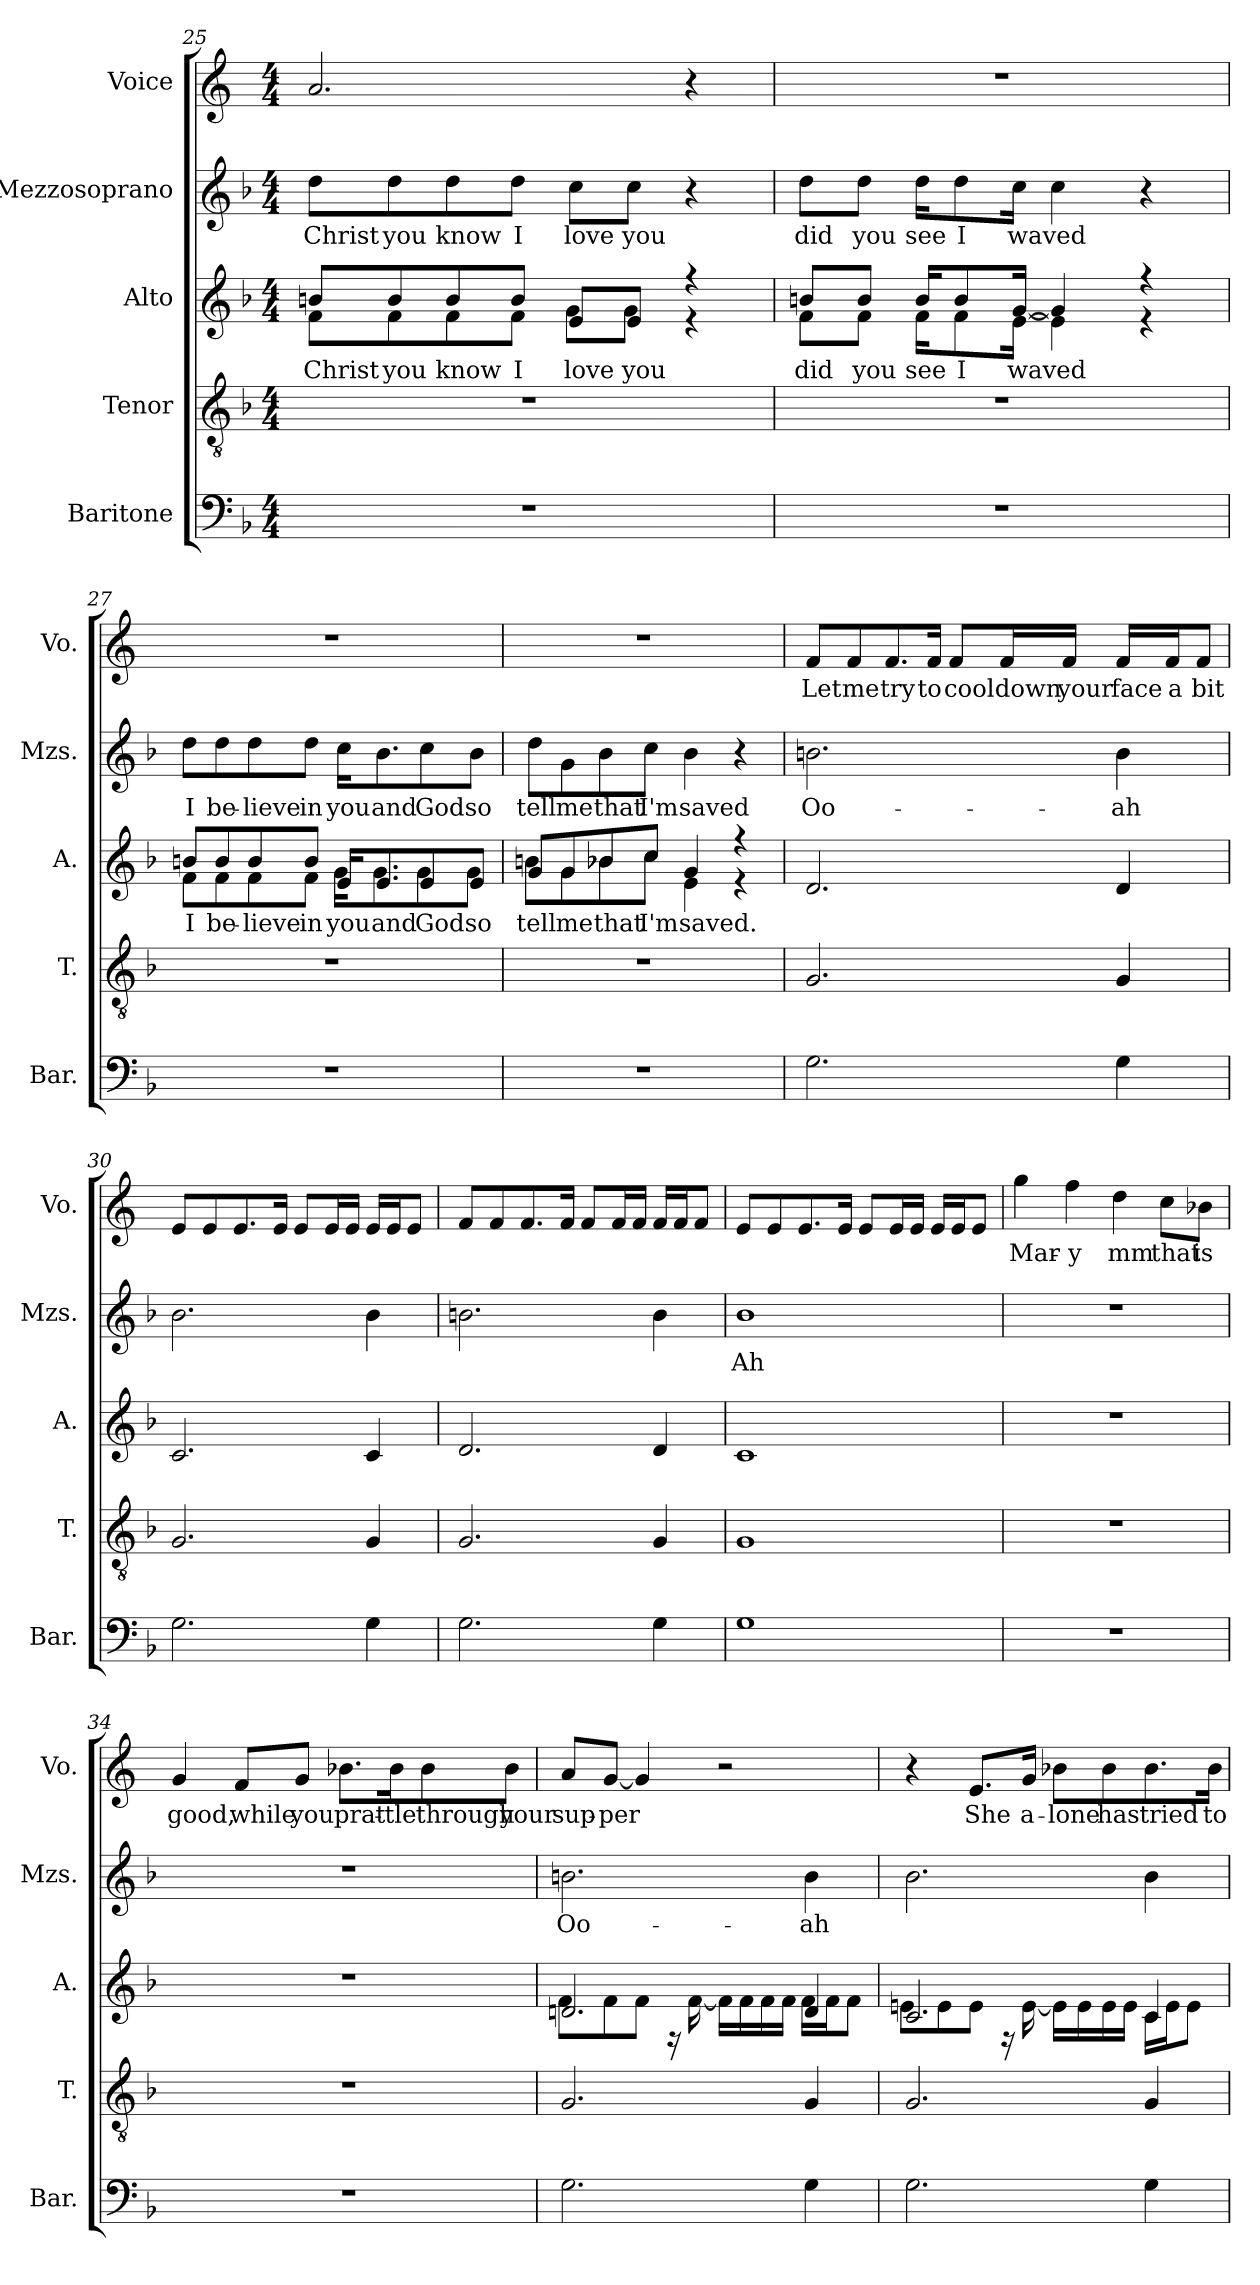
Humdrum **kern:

**kern	**kern	**kern	**text	**kern	**text	**kern	**text
*part5	*part4	*part3	*part3	*part2	*part2	*part1	*part1
*staff5	*staff4	*staff3	*staff3	*staff2	*staff2	*staff1	*staff1
*I"Baritone	*I"Tenor	*I"Alto	*	*I"Mezzosoprano	*	*I"Voice	*
*I'Bar.	*I'T.	*I'A.	*	*I'Mzs.	*	*I'Vo.	*
*clefF4	*clefGv2	*clefG2	*	*clefG2	*	*clefG2	*
*k[b-]	*k[b-]	*k[b-]	*	*k[b-]	*	*k[]	*
*F:	*F:	*F:	*	*F:	*	*C:	*
*M4/4	*M4/4	*M4/4	*	*M4/4	*	*M4/4	*
=25	=25	=25	=25	=25	=25	=25	=25
*	*	*^	*	*	*	*	*
1r	1r	8f\L	8bn/L	Christ	8dd\L	Christ	2.a/	.
.	.	8f\	8b/	you	8dd\	you	.	.
.	.	8f\	8b/	know	8dd\	know	.	.
.	.	8f\J	8b/J	I	8dd\J	I	.	.
.	.	8e/L	8g\L	love	8cc\L	love	.	.
.	.	8e/J	8g\J	you	8cc\J	you	.	.
.	.	4r	4r	.	4r	.	4r	.
!!LO:LB:g=z
=26	=26	=26	=26	=26	=26	=26	=26	=26
1r	1r	8f\L	8bn/L	did	8dd\L	did	1r	.
.	.	8f\J	8b/J	you	8dd\J	you	.	.
.	.	16f\KL	16b/KL	see	16dd\KL	see	.	.
.	.	8f\	8b/	I	8dd\	I	.	.
.	.	[16e\Jk	[16g/Jk	waved	16cc\Jk	waved	.	.
.	.	4e\]	4g/]	.	4cc\	.	.	.
.	.	4r	4r	.	4r	.	.	.
=27	=27	=27	=27	=27	=27	=27	=27	=27
1r	1r	8f\L	8bn/L	I	8dd\L	I	1r	.
.	.	8f\	8b/	be-	8dd\	be-	.	.
.	.	8f\	8b/	-lieve	8dd\	-lieve	.	.
.	.	8f\J	8b/J	in	8dd\J	in	.	.
.	.	16e/KL	16g\KL	you	16cc\KL	you	.	.
.	.	8.e/	8.g\	and	8.b-\	and	.	.
.	.	8e/	8g\	God	8cc\	God	.	.
.	.	8e/J	8g\J	so	8b-\J	so	.	.
=28	=28	=28	=28	=28	=28	=28	=28	=28
1r	1r	8g/L	8bn\L	tell	8dd\L	tell	1r	.
.	.	8g/	8g\	me	8g\	me	.	.
.	.	8b-X/	8b-\	that	8b-\	that	.	.
.	.	8cc/J	8cc\J	I'm	8cc\J	I'm	.	.
.	.	4e\	4g/	saved.	4b-\	saved	.	.
.	.	4r	4r	.	4r	.	.	.
*	*	*v	*v	*	*	*	*	*
!!LO:PB:g=z
=29	=29	=29	=29	=29	=29	=29	=29
2.G\	2.G/	2.d/	.	2.bn\	Oo-	8f/L	Let
.	.	.	.	.	.	8f/	me
.	.	.	.	.	.	8.f/	try
.	.	.	.	.	.	16f/Jk	to
.	.	.	.	.	.	8f/L	cool
.	.	.	.	.	.	16f/L	down
.	.	.	.	.	.	16f/JJ	your
4G\	4G/	4d/	.	4b\	-ah	16f/LL	face
.	.	.	.	.	.	16f/J	a
.	.	.	.	.	.	8f/J	bit
=30	=30	=30	=30	=30	=30	=30	=30
2.G\	2.G/	2.c/	.	2.b-\	.	8e/L	.
.	.	.	.	.	.	8e/	.
.	.	.	.	.	.	8.e/	.
.	.	.	.	.	.	16e/Jk	.
.	.	.	.	.	.	8e/L	.
.	.	.	.	.	.	16e/L	.
.	.	.	.	.	.	16e/JJ	.
4G\	4G/	4c/	.	4b-\	.	16e/LL	.
.	.	.	.	.	.	16e/J	.
.	.	.	.	.	.	8e/J	.
=31	=31	=31	=31	=31	=31	=31	=31
2.G\	2.G/	2.d/	.	2.bn\	.	8f/L	.
.	.	.	.	.	.	8f/	.
.	.	.	.	.	.	8.f/	.
.	.	.	.	.	.	16f/Jk	.
.	.	.	.	.	.	8f/L	.
.	.	.	.	.	.	16f/L	.
.	.	.	.	.	.	16f/JJ	.
4G\	4G/	4d/	.	4b\	.	16f/LL	.
.	.	.	.	.	.	16f/J	.
.	.	.	.	.	.	8f/J	.
=32	=32	=32	=32	=32	=32	=32	=32
1G	1G	1c	.	1b-	Ah	8e/L	.
.	.	.	.	.	.	8e/	.
.	.	.	.	.	.	8.e/	.
.	.	.	.	.	.	16e/Jk	.
.	.	.	.	.	.	8e/L	.
.	.	.	.	.	.	16e/L	.
.	.	.	.	.	.	16e/JJ	.
.	.	.	.	.	.	16e/LL	.
.	.	.	.	.	.	16e/J	.
.	.	.	.	.	.	8e/J	.
!!LO:LB:g=z
=33	=33	=33	=33	=33	=33	=33	=33
1r	1r	1r	.	1r	.	4gg\	Mar-
.	.	.	.	.	.	4ff\	-y
.	.	.	.	.	.	4dd\	mm
.	.	.	.	.	.	8cc\L	that
.	.	.	.	.	.	8b-X\J	is
=34	=34	=34	=34	=34	=34	=34	=34
1r	1r	1r	.	1r	.	4g/	good,
.	.	.	.	.	.	8f/L	while
.	.	.	.	.	.	8g/J	you
.	.	.	.	.	.	8.b-X\L	prat-
.	.	.	.	.	.	16b-\K	-tle
.	.	.	.	.	.	8b-\	through
.	.	.	.	.	.	8b-\J	your
=35	=35	=35	=35	=35	=35	=35	=35
*	*	*^	*	*	*	*	*
2.G\	2.G/	2.dn/	8f\L	.	2.bn\	Oo-	8a/L	sup-
.	.	.	8f\	.	.	.	[8g/J	-per
.	.	.	8f\J	.	.	.	4g/]	.
.	.	.	16r	.	.	.	.	.
.	.	.	[16f\	.	.	.	.	.
.	.	.	16f\LL]	.	.	.	2r	.
.	.	.	16f\	.	.	.	.	.
.	.	.	16f\	.	.	.	.	.
.	.	.	16f\JJ	.	.	.	.	.
4G\	4G/	4d/	16f\LL	.	4b\	-ah	.	.
.	.	.	16f\J	.	.	.	.	.
.	.	.	8f\J	.	.	.	.	.
!!LO:LB:g=z
=36	=36	=36	=36	=36	=36	=36	=36	=36
2.G\	2.G/	2.c/	8en\L	.	2.b-\	.	4r	.
.	.	.	8e\	.	.	.	.	.
.	.	.	8e\J	.	.	.	8.e/L	She
.	.	.	16r	.	.	.	.	.
.	.	.	[16e\	.	.	.	16g/Jk	a-
.	.	.	16e\LL]	.	.	.	8b-X\L	-lone
.	.	.	16e\	.	.	.	.	.
.	.	.	16e\	.	.	.	8b-\	has
.	.	.	16e\JJ	.	.	.	.	.
4G\	4G/	4c/	16c\LL	.	4b-\	.	8.b-\	tried
.	.	.	16e\J	.	.	.	.	.
.	.	.	8e\J	.	.	.	.	.
.	.	.	.	.	.	.	16b-\Jk	to
*	*	*v	*v	*	*	*	*	*
=	=	=	=	=	=	=	=
*-	*-	*-	*-	*-	*-	*-	*-
